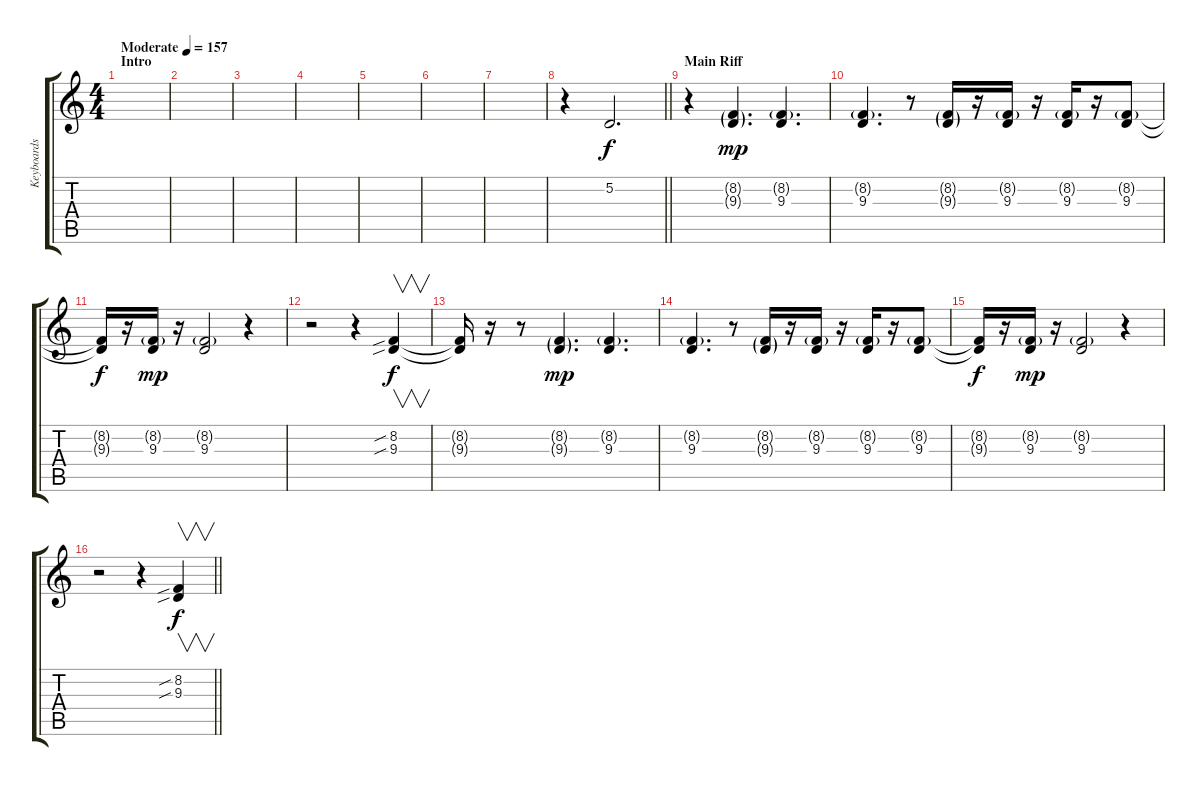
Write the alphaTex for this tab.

\track ("Keyboards II" "Keyboards ") {instrument lead8bassandlead}
\staff {score tabs}
\tuning (D4 A3 F3 C3 G2 D2) {hide}
\ts (4 4)
\section ("" "Intro")
\tempo (157 "Moderate")
\clef g2
\ks c
|
|
|
|
|
|
|
\barLineRight lightlight
r.4 5.2.2{d volume 14 balance 8 instrument reversecymbal} |
\section ("" "Main Riff")
r.4{volume 7 balance 4 instrument lead8bassandlead} (8.2{g} 9.3{g}).4{d dy mp} (8.2{g} 9.3).4{d} |
(8.2{g} 9.3).4{d} r.8 (8.2{g} 9.3{g}).16 r.16 (8.2{g} 9.3).16 r.16 (8.2{g} 9.3).16 r.16 (8.2{g} 9.3).8 |
(8.2{t} 9.3{t}).16{dy f} r.16 (8.2{g} 9.3).16{dy mp} r.16 (8.2{g} 9.3).2 r.4 |
r.2{volume 10 balance 16 instrument lead5charang} r.4 (8.2{sib} 9.3{sib}).4{v dy f} |
(8.2{t} 9.3{t}).16 r.16 r.8{volume 7 balance 4 instrument lead8bassandlead} (8.2{g} 9.3{g}).4{d dy mp} (8.2{g} 9.3).4{d} |
(8.2{g} 9.3).4{d} r.8 (8.2{g} 9.3{g}).16 r.16 (8.2{g} 9.3).16 r.16 (8.2{g} 9.3).16 r.16 (8.2{g} 9.3).8 |
(8.2{t} 9.3{t}).16{dy f} r.16 (8.2{g} 9.3).16{dy mp} r.16 (8.2{g} 9.3).2 r.4 |
\barLineRight lightlight
r.2{volume 10 balance 16 instrument lead5charang} r.4 (8.2{sib} 9.3{sib}).4{v dy f}
